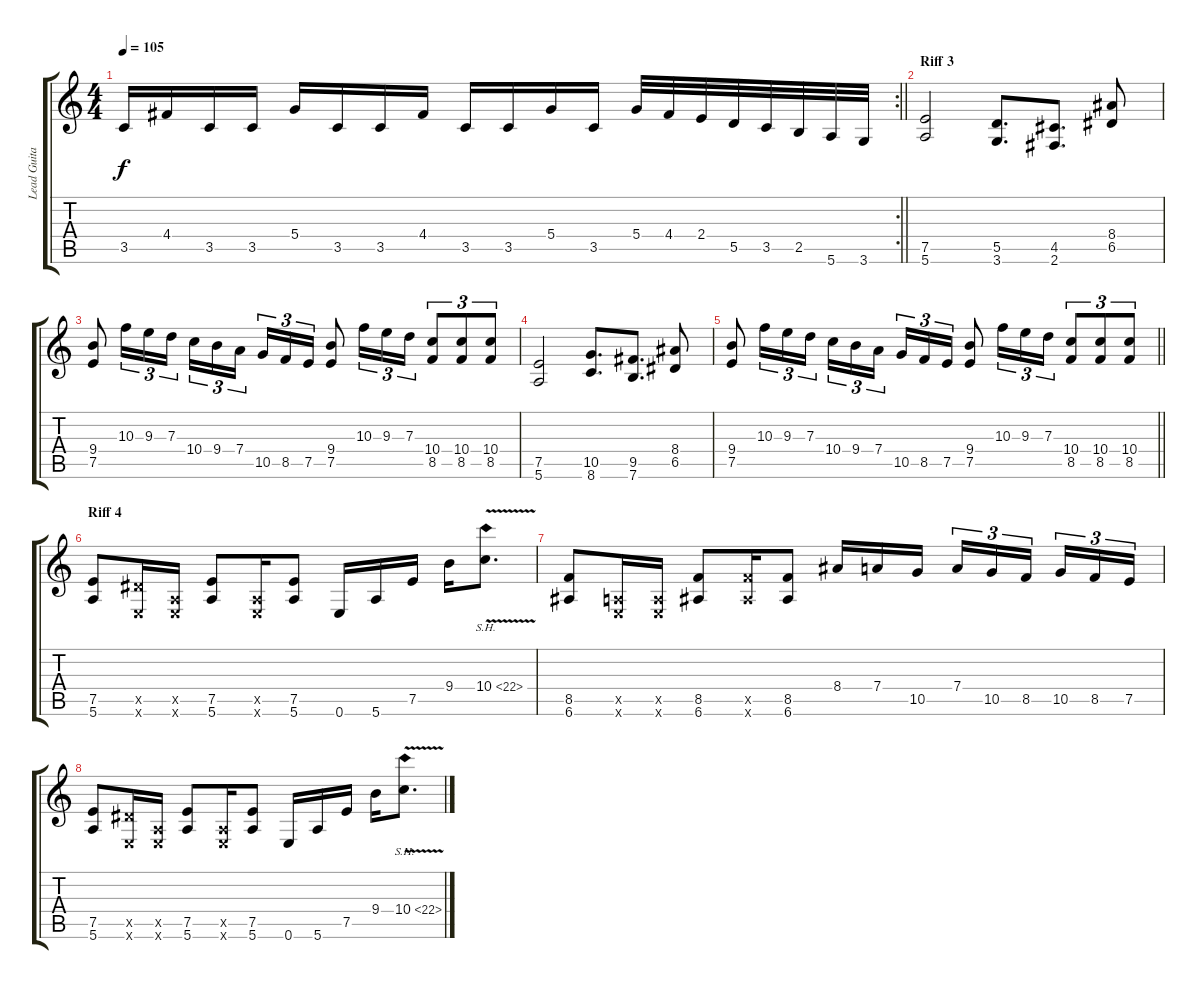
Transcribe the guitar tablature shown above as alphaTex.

\track ("Lead Guitar" "Lead Guita") {instrument distortionguitar}
\staff {score tabs}
\tuning (E4 B3 G3 D3 A2 E2) {hide}
\rc 2
\ts (4 4)
\tempo 105
\clef g2
\barLineRight lightlight
\ks c
3.5.16{dy f} 4.4.16 3.5.16 3.5.16 5.4.16 3.5.16 3.5.16 4.4.16 3.5.16 3.5.16 5.4.16 3.5.16 5.4.32 4.4.32 2.4.32 5.5.32 3.5.32 2.5.32 5.6.32 3.6.32 |
\section ("" "Riff 3")
(7.5 5.6).2 (5.5 3.6).8{d} (4.5 2.6).8{d} (8.4 6.5).8 |
(9.4 7.5).8 10.3.16{tu (3 2)} 9.3.16{tu (3 2)} 7.3.16{tu (3 2)} 10.4.16{tu (3 2)} 9.4.16{tu (3 2)} 7.4.16{tu (3 2) beam splitsecondary} 10.5.16{tu (3 2)} 8.5.16{tu (3 2)} 7.5.16{tu (3 2)} (9.4 7.5).8 10.3.16{tu (3 2)} 9.3.16{tu (3 2)} 7.3.16{tu (3 2)} (10.4 8.5).8{tu (3 2)} (10.4 8.5).8{tu (3 2)} (10.4 8.5).8{tu (3 2)} |
(7.5 5.6).2 (10.5 8.6).8{d} (9.5 7.6).8{d} (8.4 6.5).8 |
\barLineRight lightlight
(9.4 7.5).8 10.3.16{tu (3 2)} 9.3.16{tu (3 2)} 7.3.16{tu (3 2)} 10.4.16{tu (3 2)} 9.4.16{tu (3 2)} 7.4.16{tu (3 2) beam splitsecondary} 10.5.16{tu (3 2)} 8.5.16{tu (3 2)} 7.5.16{tu (3 2)} (9.4 7.5).8 10.3.16{tu (3 2)} 9.3.16{tu (3 2)} 7.3.16{tu (3 2)} (10.4 8.5).8{tu (3 2)} (10.4 8.5).8{tu (3 2)} (10.4 8.5).8{tu (3 2)} |
\section ("" "Riff 4")
(7.5 5.6).8 (6.5{x} 0.6{x}).16 (0.5{x} 0.6{x}).16 (7.5 5.6).8 (0.5{x} 0.6{x}).16 (7.5 5.6).8 0.6.16 5.6.16 7.5.16 9.4.16 10.4{sh 12 v}.8{d} |
(8.5 6.6).8 (0.5{x} 0.6{x}).16 (0.5{x} 0.6{x}).16 (8.5 6.6).8 (8.5{x} 6.6{x}).16 (8.5 6.6).8 8.4.16 7.4.16 10.5.16 7.4.16{tu (3 2)} 10.5.16{tu (3 2)} 8.5.16{tu (3 2) beam splitsecondary} 10.5.16{tu (3 2)} 8.5.16{tu (3 2)} 7.5.16{tu (3 2)} |
(7.5 5.6).8 (6.5{x} 0.6{x}).16 (0.5{x} 0.6{x}).16 (7.5 5.6).8 (0.5{x} 0.6{x}).16 (7.5 5.6).8 0.6.16 5.6.16 7.5.16 9.4.16 10.4{sh 12 v}.8{d}
